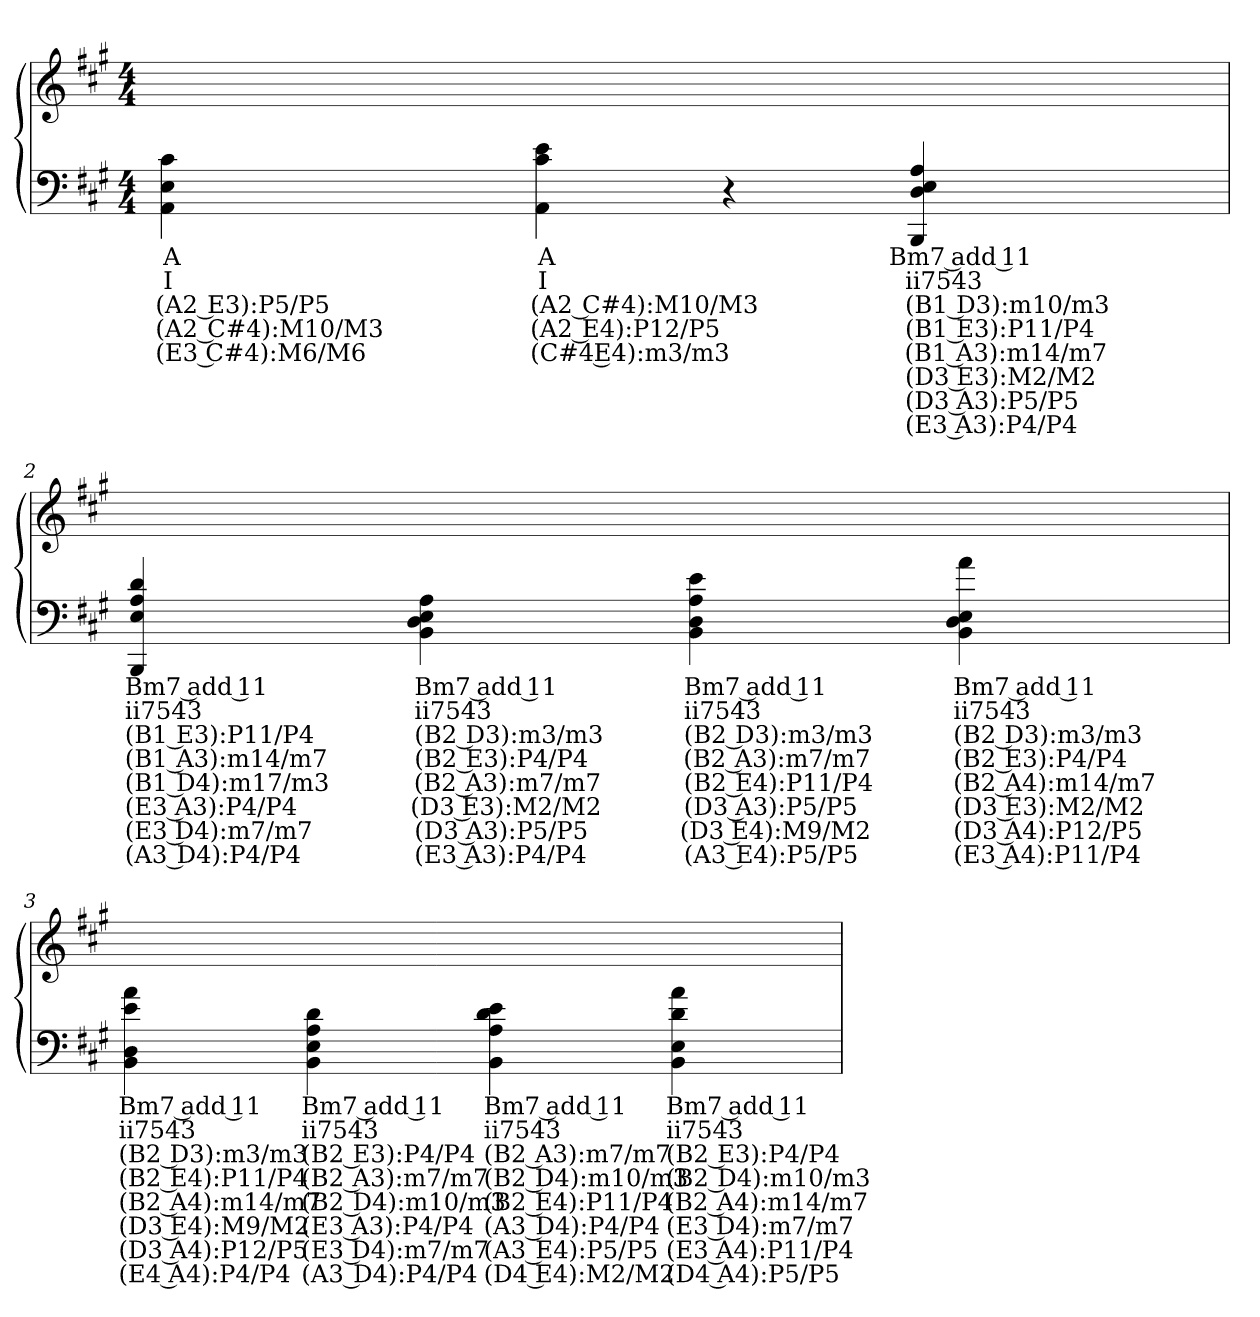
**kern	**text	**text	**text	**text	**text	**text	**text	**text	**kern
*part2	*part2	*part2	*part2	*part2	*part2	*part2	*part2	*part2	*part1
*staff2	*staff2	*staff2	*staff2	*staff2	*staff2	*staff2	*staff2	*staff2	*staff1
*clefF4	*	*	*	*	*	*	*	*	*clefG2
*k[f#c#g#]	*	*	*	*	*	*	*	*	*k[f#c#g#]
*A:	*	*	*	*	*	*	*	*	*A:
*M4/4	*	*	*	*	*	*	*	*	*M4/4
*MM60	*	*	*	*	*	*	*	*	*MM60
=1	=1	=1	=1	=1	=1	=1	=1	=1	=1
4AA 4E 4c#	A	I	(A2 E3):P5/P5	(A2 C#4):M10/M3	(E3 C#4):M6/M6	.	.	.	1ryy
4AA 4c# 4e	A	I	(A2 C#4):M10/M3	(A2 E4):P12/P5	(C#4 E4):m3/m3	.	.	.	.
4r	.	.	.	.	.	.	.	.	.
4BBB 4D 4E 4A	Bm7 add 11	ii7543	(B1 D3):m10/m3	(B1 E3):P11/P4	(B1 A3):m14/m7	(D3 E3):M2/M2	(D3 A3):P5/P5	(E3 A3):P4/P4	.
=2	=2	=2	=2	=2	=2	=2	=2	=2	=2
4BBB 4E 4A 4d	Bm7 add 11	ii7543	(B1 E3):P11/P4	(B1 A3):m14/m7	(B1 D4):m17/m3	(E3 A3):P4/P4	(E3 D4):m7/m7	(A3 D4):P4/P4	1ryy
4BB 4D 4E 4A	Bm7 add 11	ii7543	(B2 D3):m3/m3	(B2 E3):P4/P4	(B2 A3):m7/m7	(D3 E3):M2/M2	(D3 A3):P5/P5	(E3 A3):P4/P4	.
4BB 4D 4A 4e	Bm7 add 11	ii7543	(B2 D3):m3/m3	(B2 A3):m7/m7	(B2 E4):P11/P4	(D3 A3):P5/P5	(D3 E4):M9/M2	(A3 E4):P5/P5	.
4BB 4D 4E 4a	Bm7 add 11	ii7543	(B2 D3):m3/m3	(B2 E3):P4/P4	(B2 A4):m14/m7	(D3 E3):M2/M2	(D3 A4):P12/P5	(E3 A4):P11/P4	.
=3	=3	=3	=3	=3	=3	=3	=3	=3	=3
4BB 4D 4e 4a	Bm7 add 11	ii7543	(B2 D3):m3/m3	(B2 E4):P11/P4	(B2 A4):m14/m7	(D3 E4):M9/M2	(D3 A4):P12/P5	(E4 A4):P4/P4	1ryy
4BB 4E 4A 4d	Bm7 add 11	ii7543	(B2 E3):P4/P4	(B2 A3):m7/m7	(B2 D4):m10/m3	(E3 A3):P4/P4	(E3 D4):m7/m7	(A3 D4):P4/P4	.
4BB 4A 4d 4e	Bm7 add 11	ii7543	(B2 A3):m7/m7	(B2 D4):m10/m3	(B2 E4):P11/P4	(A3 D4):P4/P4	(A3 E4):P5/P5	(D4 E4):M2/M2	.
4BB 4E 4d 4a	Bm7 add 11	ii7543	(B2 E3):P4/P4	(B2 D4):m10/m3	(B2 A4):m14/m7	(E3 D4):m7/m7	(E3 A4):P11/P4	(D4 A4):P5/P5	.
=	=	=	=	=	=	=	=	=	=
*-	*-	*-	*-	*-	*-	*-	*-	*-	*-
